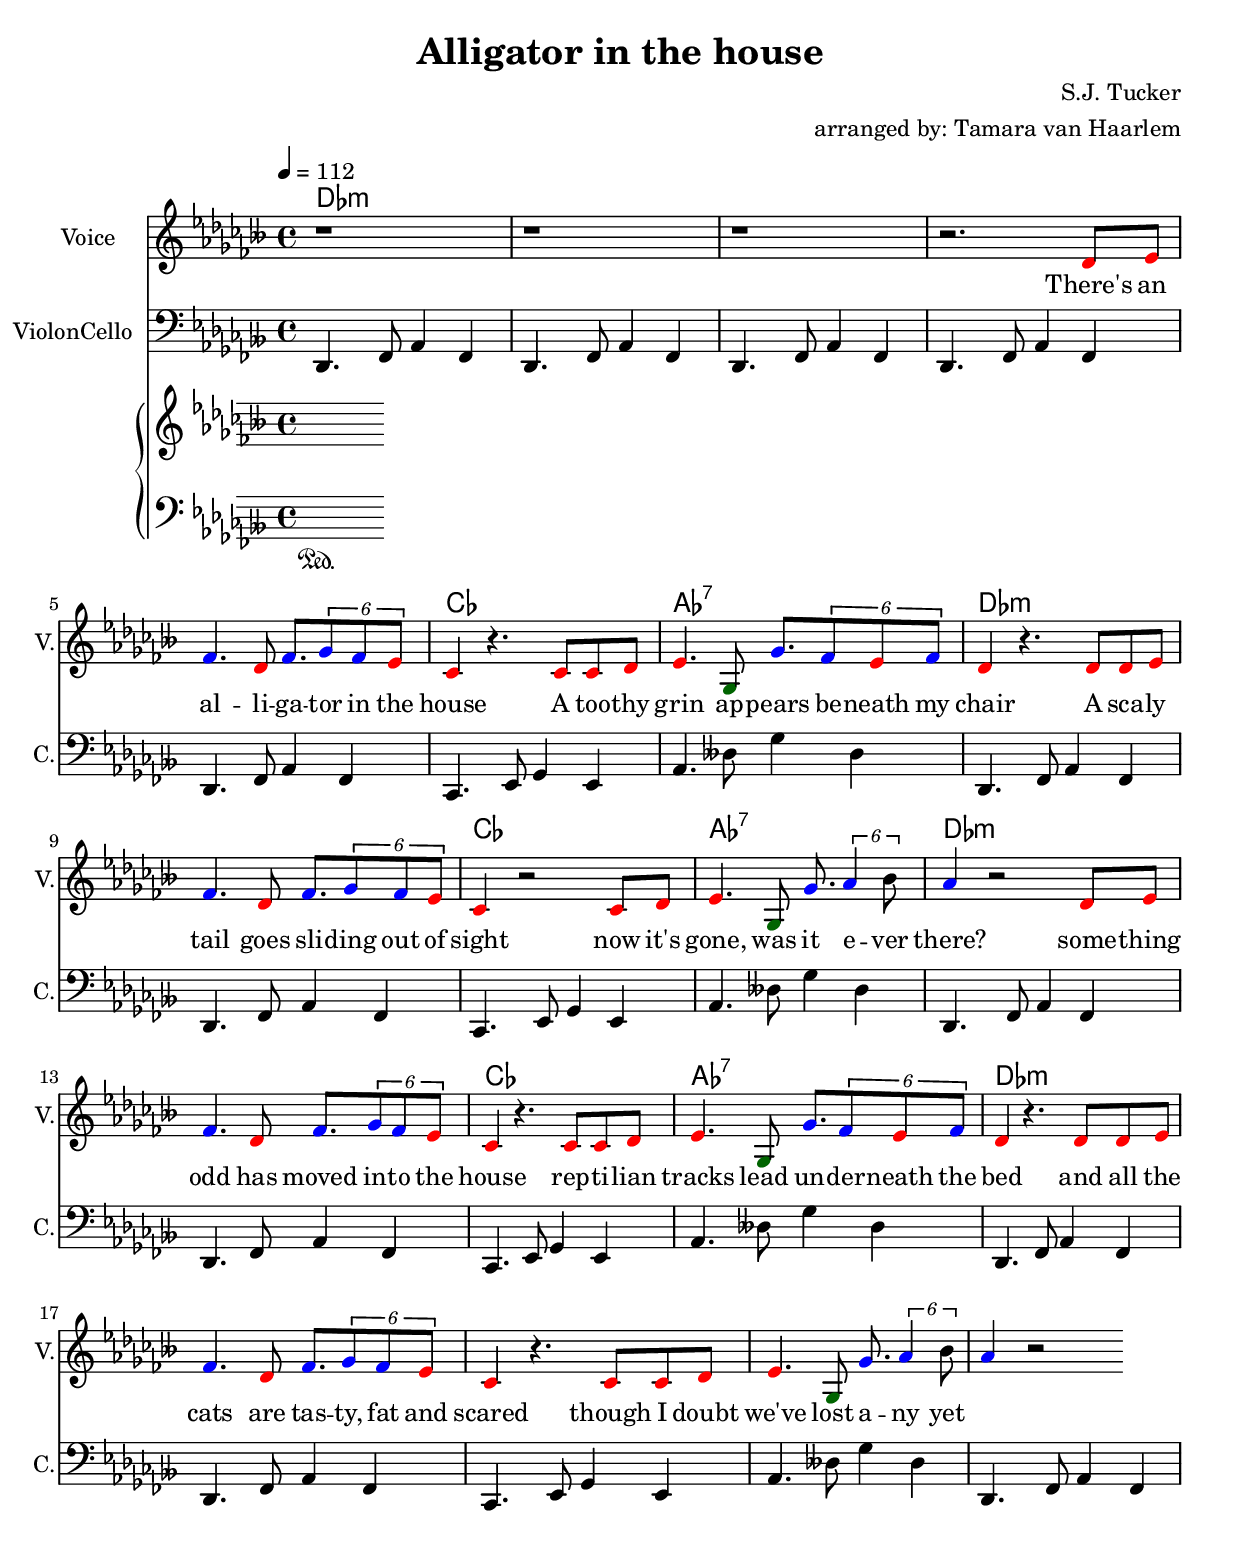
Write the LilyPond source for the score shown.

\include "articulate.ly"
\version "2.19.49"
%Association list of pitches to colors.
#(define color-mapping
  (list
    (cons (ly:make-pitch -1 0 -1/2) (x11-color 'orange))
    (cons (ly:make-pitch -1 0 0) (x11-color 'orange))
    (cons (ly:make-pitch -1 0 1/2) (x11-color 'orange))
    (cons (ly:make-pitch -1 1 -1/2) (x11-color 'orange))
    (cons (ly:make-pitch -1 1 0) (x11-color 'orange))
    (cons (ly:make-pitch -1 1 1/2) (x11-color 'orange))
    (cons (ly:make-pitch -1 2 -1/2) (x11-color 'orange))
    (cons (ly:make-pitch -1 2 0) (x11-color 'orange))
    (cons (ly:make-pitch -1 2 1/2) (x11-color 'orange))
    (cons (ly:make-pitch -1 3 -1/2) (x11-color 'DarkGreen))
    (cons (ly:make-pitch -1 3 0) (x11-color 'DarkGreen))
    (cons (ly:make-pitch -1 3 1/2) (x11-color 'DarkGreen))
    (cons (ly:make-pitch -1 4 -1/2) (x11-color 'DarkGreen))
    (cons (ly:make-pitch -1 4 0) (x11-color 'DarkGreen))
    (cons (ly:make-pitch -1 4 1/2) (x11-color 'DarkGreen))
    (cons (ly:make-pitch -1 5 -1/2) (x11-color 'DarkGreen))
    (cons (ly:make-pitch -1 5 0) (x11-color 'DarkGreen))
    (cons (ly:make-pitch -1 5 1/2) (x11-color 'DarkGreen))
    (cons (ly:make-pitch -1 6 -1/2) (x11-color 'DarkGreen))
    (cons (ly:make-pitch -1 6 0) (x11-color 'DarkGreen))
    (cons (ly:make-pitch -1 6 1/2) (x11-color 'DarkGreen))
    (cons (ly:make-pitch 0 0 -1/2) (x11-color 'red))
    (cons (ly:make-pitch 0 0 0) (x11-color 'red))
    (cons (ly:make-pitch 0 0 1/2) (x11-color 'red))
    (cons (ly:make-pitch 0 1 -1/2) (x11-color 'red))
    (cons (ly:make-pitch 0 1 0) (x11-color 'red))
    (cons (ly:make-pitch 0 1 1/2) (x11-color 'red))
    (cons (ly:make-pitch 0 2 -1/2) (x11-color 'red))
    (cons (ly:make-pitch 0 2 0) (x11-color 'red))
    (cons (ly:make-pitch 0 2 1/2) (x11-color 'red))
    (cons (ly:make-pitch 0 3 -1/2) (x11-color 'blue))
    (cons (ly:make-pitch 0 3 0) (x11-color 'blue))
    (cons (ly:make-pitch 0 3 1/2) (x11-color 'blue))
    (cons (ly:make-pitch 0 4 -1/2) (x11-color 'blue))
    (cons (ly:make-pitch 0 4 0) (x11-color 'blue))
    (cons (ly:make-pitch 0 4 1/2) (x11-color 'blue))
    (cons (ly:make-pitch 0 5 -1/2) (x11-color 'blue))
    (cons (ly:make-pitch 0 5 0) (x11-color 'blue))
    (cons (ly:make-pitch 0 5 1/2) (x11-color 'blue))
    (cons (ly:make-pitch 0 6 -1/2) (x11-color 'blue))
    (cons (ly:make-pitch 0 6 0) (x11-color 'blue))
    (cons (ly:make-pitch 0 6 1/2) (x11-color 'blue))
    (cons (ly:make-pitch 1 0 -1/2) (x11-color 'MediumPurple))
    (cons (ly:make-pitch 1 0 0) (x11-color 'MediumPurple))
    (cons (ly:make-pitch 1 0 1/2) (x11-color 'MediumPurple))
    (cons (ly:make-pitch 1 1 -1/2) (x11-color 'MediumPurple))
    (cons (ly:make-pitch 1 1 0) (x11-color 'MediumPurple))
    (cons (ly:make-pitch 1 1 1/2) (x11-color 'MediumPurple))
    (cons (ly:make-pitch 1 2 -1/2) (x11-color 'MediumPurple))
    (cons (ly:make-pitch 1 2 0) (x11-color 'MediumPurple))
    (cons (ly:make-pitch 1 2 1/2) (x11-color 'MediumPurple))
    (cons (ly:make-pitch 1 3 -1/2) (x11-color 'DeepPink))
    (cons (ly:make-pitch 1 3 0) (x11-color 'DeepPink))
    (cons (ly:make-pitch 1 3 1/2) (x11-color 'DeepPink))
    (cons (ly:make-pitch 1 4 -1/2) (x11-color 'DeepPink))
    (cons (ly:make-pitch 1 4 0) (x11-color 'DeepPink))
    (cons (ly:make-pitch 1 4 1/2) (x11-color 'DeepPink))
    (cons (ly:make-pitch 1 5 -1/2) (x11-color 'DeepPink))
    (cons (ly:make-pitch 1 5 0) (x11-color 'DeepPink))
    (cons (ly:make-pitch 1 5 1/2) (x11-color 'DeepPink))
    (cons (ly:make-pitch 1 6 -1/2) (x11-color 'DeepPink))
    (cons (ly:make-pitch 1 6 0) (x11-color 'DeepPink))
    (cons (ly:make-pitch 1 6 1/2) (x11-color 'DeepPink))))

%Compare pitch and alteration (not octave).
#(define (pitch-equals? p1 p2)
  (and
    (= (ly:pitch-octave p1) (ly:pitch-octave p2))
    (= (ly:pitch-alteration p1) (ly:pitch-alteration p2))
    (= (ly:pitch-notename p1) (ly:pitch-notename p2))))

#(define (pitch-to-color pitch)
  (let ((color (assoc pitch color-mapping pitch-equals?)))
    (if color
      (cdr color))))

#(define (color-notehead grob)
  (pitch-to-color
    (ly:event-property (event-cause grob) 'pitch)))

\include "predefined-guitar-fretboards.ly"
\version "2.19.49"
% voicetrainer: measures = 61
% voicetrainer: pages = 1
\header {
  title = "Alligator in the house"
  composer = "S.J. Tucker"
  arranger = "arranged by: Tamara van Haarlem"
}

voicetrainerTempo = 112
voicetrainerKey = des

global= {
  \tempo 4=\voicetrainerTempo \time 4/4 \key a \minor
}

voiceStaff= \transpose a \voicetrainerKey \relative c'' {
  \override NoteHead #'color = #color-notehead
  \global
  \repeat unfold 3 r1 |
  r2. a8 b |
  c4. a8 c8. \tuplet 6/5 { d8 c b } |
  \barNumberCheck #6
  g4 r4. g8 g a |
  b4. d,8 d'8. \tuplet 6/5 { c8 b c } |
  a4 r4. a8 a b |
  c4. a8 c8. \tuplet 6/5 { d8 c b } |
  g4 r2 g8 a |
  b4. d,8 d'8. \tuplet 6/5 { e4 f8 } |
  e4 r2 a,8 b |
  c4. a8 c8. \tuplet 6/5 { d8 c b } |
  g4 r4. g8 g a |
  \barNumberCheck #15
  b4. d,8 d'8. \tuplet 6/5 { c8 b c } |
  a4 r4. a8 a b |
  c4. a8 c8. \tuplet 6/5 { d8 c b } |
  g4 r4. g8 g a |
  b4. d,8 d'8. \tuplet 6/5 { e4 f8 } |
  e4 r2
  % end of first verse

}

celloAm= \relative c {
  a4. c8 e4 c |
}

celloG= \relative c {
  g4. b8 d4 b |
}

celloESeven= \relative c {
  e4. as8 d4 as |
}


cello= \transpose a \voicetrainerKey \relative c {
  \global
  \clef bass
  \repeat unfold 4 \celloAm
  \repeat unfold 4 {
    \celloAm
    \celloG
    \celloESeven
    \celloAm
  }
  % end of first verse
}

upperStaff= \transpose a \voicetrainerKey \relative c' {
  \global
}

lowerStaff= \transpose a \voicetrainerKey \relative c {
  \global
  \clef bass
}

pianoDynamics = {
}

pianoPedal = {
  s1\sustainOn
}

myChords= \chordmode {
  \transpose a \voicetrainerKey {
    a1:m
    \repeat unfold 3 \skip 1
    \repeat unfold 3 {
      \skip 1
      g
      e:7
      a1:m
    }
  }
}

% sheetonly start
\book {
  \score {
    <<
      \new ChordNames { \myChords }
      % \new FretBoards { \myChords }
      % instrument start voice
      \new Staff = "voice" <<
        \set Staff.instrumentName = \markup { "Voice" }
        \set Staff.shortInstrumentName = \markup { "V." }
        \voiceStaff
        \addlyrics {
          There's an al -- li -- ga -- tor in the house
          A too -- thy grin ap -- pears be -- neath my chair
          A sca -- ly tail goes sli -- ding out of sight
          now it's gone, was it e -- ver there?
          some -- thing odd has moved in -- to the house
          rep -- ti -- lian tracks lead un -- der -- neath the bed
          and all the cats are tas -- ty, fat and scared
          though I doubt we've lost a -- ny yet
        }
      >>
      % instrument end voice
      % instrument start cello
      \new Staff = "cello" <<
        \set Staff.instrumentName = \markup { "ViolonCello" }
        \set Staff.shortInstrumentName = \markup { "C." }
        \cello
      >>
      % instrument end cello
      % instrument start piano
      \new PianoStaff = "piano" <<
        \new Staff {
          \set Staff.midiInstrument = "acoustic grand"
          \removeWithTag midi \upperStaff
        }
        \new Dynamics \pianoDynamics
        \new Staff {
          \set Staff.midiInstrument = "acoustic grand"
          \removeWithTag midi \lowerStaff
        }
        \new Dynamics \pianoPedal
      >>
      % instrument end piano
    >>
    \layout {
      \context {
        \Staff \RemoveEmptyStaves
        \override VerticalAxisGroup #'remove-first = ##t
      }
      \context {
        \PianoStaff
        \accepts Dynamics
      }
    }
  }
}
% sheetonly end
% midionly start
\book {
  \score {
    \unfoldRepeats \articulate <<
      % instrument start voice
      \new Staff = "voice" <<
        \set Staff.midiInstrument = "cello"
        \voiceStaff
      >>
      % instrument end voice
      % instrument start cello
      \new Staff = "cello" <<
        \set Staff.midiInstrument = "pizzicato strings"
        \cello
      >>
      % instrument end cello
      % instrument start piano
      \new PianoStaff = "piano" <<
        \new Staff = "piano:1" {
          \set Staff.midiInstrument = "acoustic grand"
          \new Voice <<
            \new Dynamics \pianoDynamics
            \upperStaff
            \new Dynamics \pianoPedal
          >>
        }
        \new Staff = "piano:2" {
          \set Staff.midiInstrument = "acoustic grand"
          \new Voice <<
            \new Dynamics \pianoDynamics
            \lowerStaff
            \new Dynamics \pianoPedal
          >>
        }
      >>
      % instrument end piano
      % instrument start metronome
      \new DrumStaff = "metronome" {
        \drummode {
          \global
          \repeat unfold 61 {
            hiwoodblock4 lowoodblock wbl wbl
          }
        }
      }
      % instrument end metronome
    >>
    \midi {
      \context {
        \type "Performer_group"
        \name Dynamics
        \consists "Dynamic_performer"
        \consists "Piano_pedal_performer"
      }
      \context {
        \Voice
        \accepts Dynamics
      }
    }
  }
}
% midionly end

